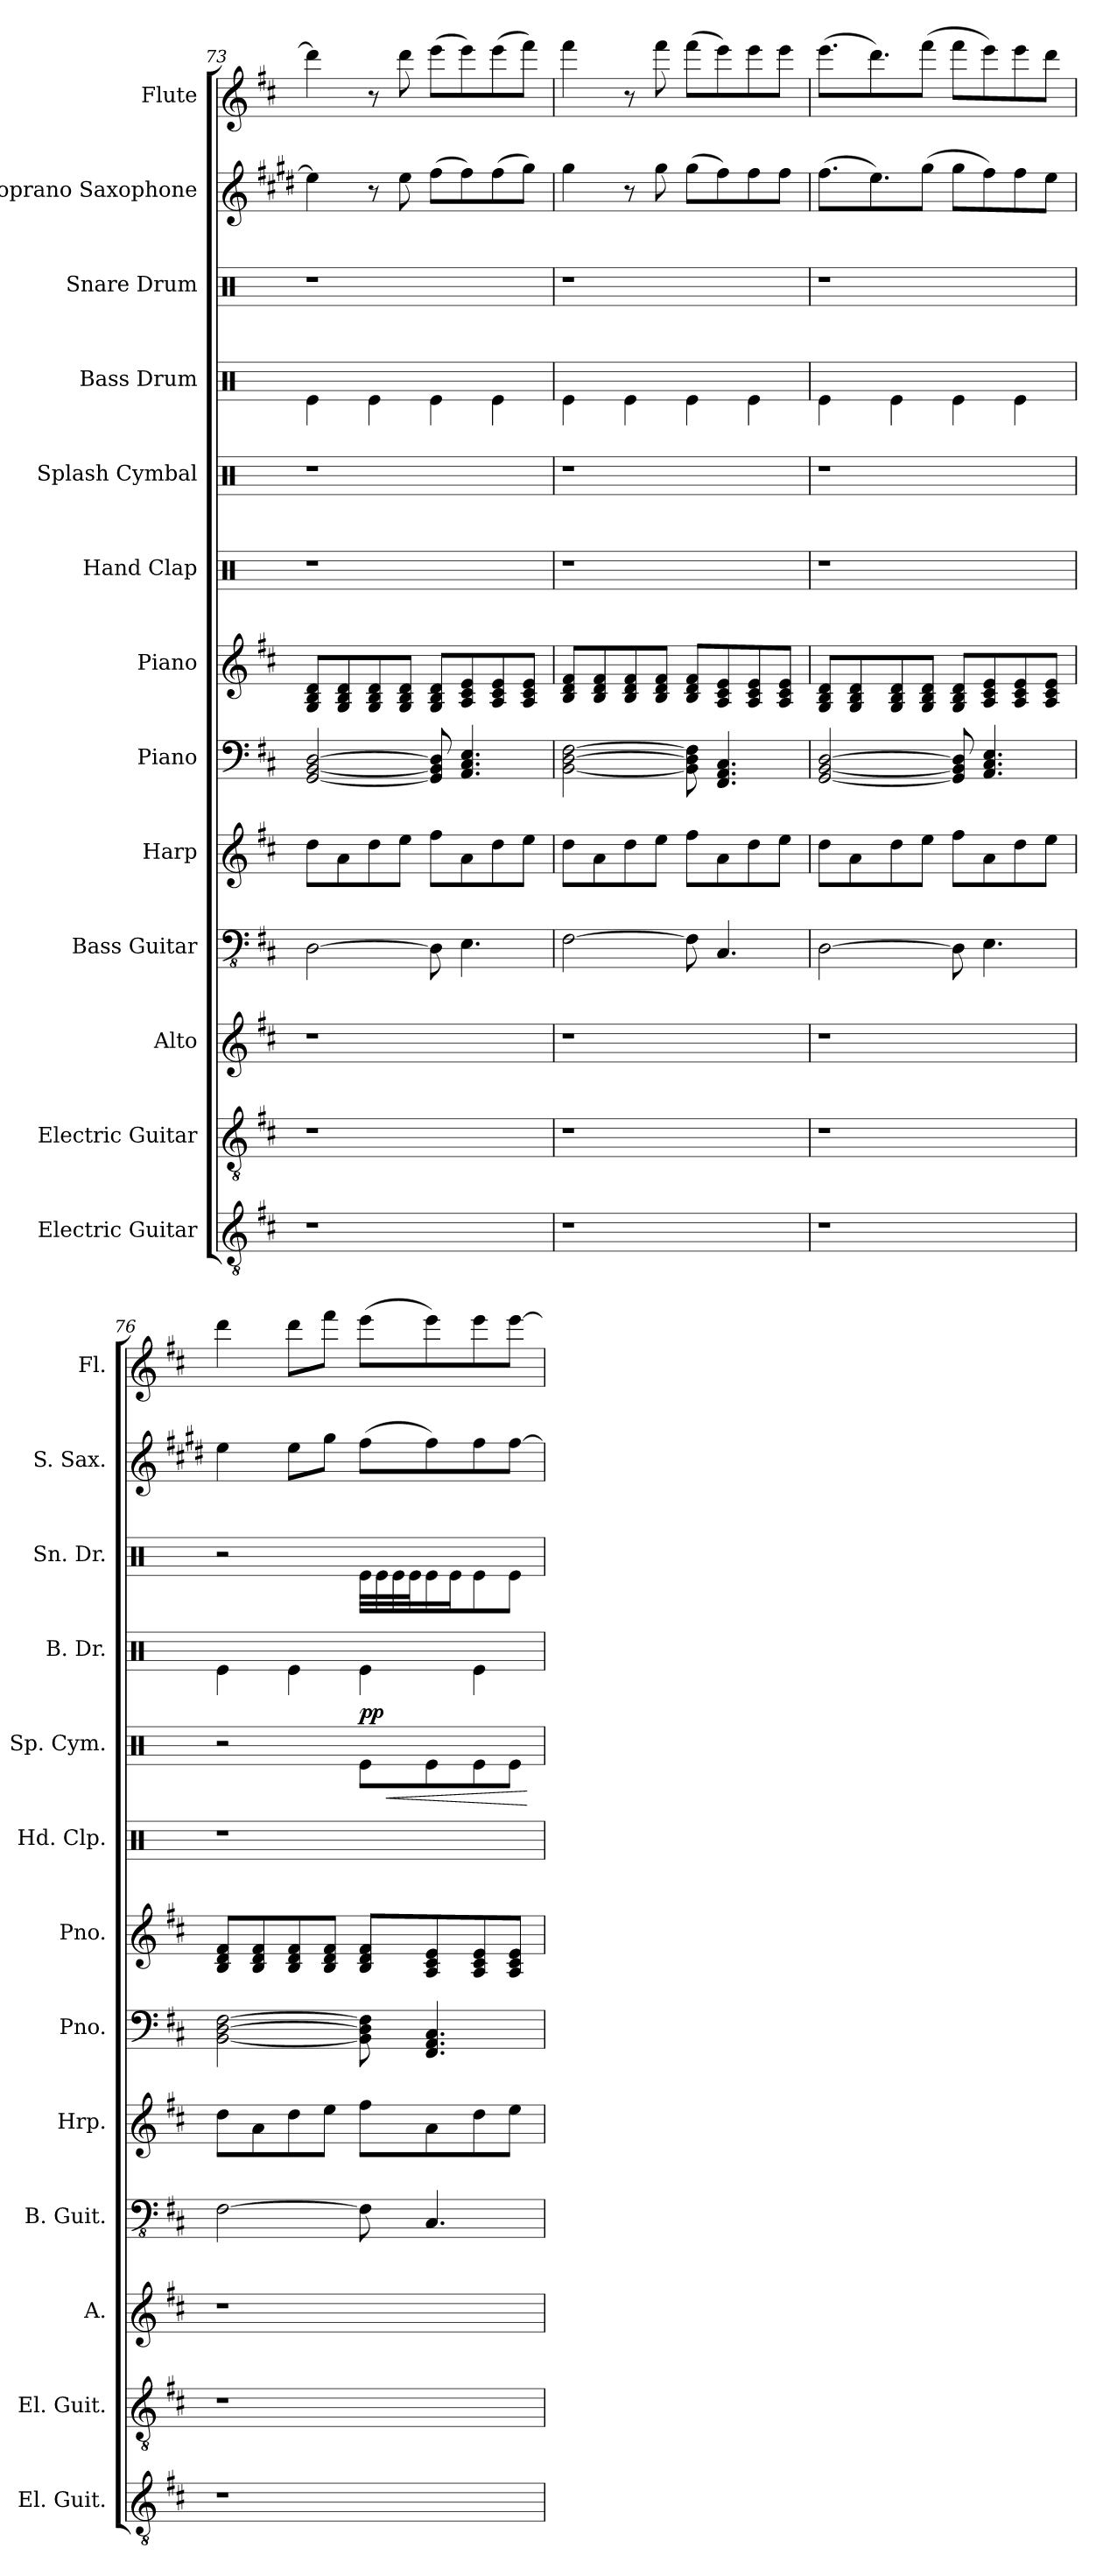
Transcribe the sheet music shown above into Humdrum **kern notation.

**kern	**kern	**kern	**kern	**kern	**kern	**kern	**kern	**kern	**dynam	**kern	**kern	**kern	**kern
*part13	*part12	*part11	*part10	*part9	*part8	*part7	*part6	*part5	*part5	*part4	*part3	*part2	*part1
*staff13	*staff12	*staff11	*staff10	*staff9	*staff8	*staff7	*staff6	*staff5	*staff5	*staff4	*staff3	*staff2	*staff1
*I"Electric Guitar	*I"Electric Guitar	*I"Alto	*I"Bass Guitar	*I"Harp	*I"Piano	*I"Piano	*I"Hand Clap	*I"Splash Cymbal	*	*I"Bass Drum	*I"Snare Drum	*I"Soprano Saxophone	*I"Flute
*I'El. Guit.	*I'El. Guit.	*I'A.	*I'B. Guit.	*I'Hrp.	*I'Pno.	*I'Pno.	*I'Hd. Clp.	*I'Sp. Cym.	*	*I'B. Dr.	*I'Sn. Dr.	*I'S. Sax.	*I'Fl.
*clefGv2	*clefGv2	*clefG2	*clefFv4	*clefG2	*clefF4	*clefG2	*clefX	*clefX	*	*clefX	*clefX	*clefG2	*clefG2
*	*	*	*	*	*	*	*	*	*	*	*	*ITrd1c2	*
*k[f#c#]	*k[f#c#]	*k[f#c#]	*k[f#c#]	*k[f#c#]	*k[f#c#]	*k[f#c#]	*k[]	*k[]	*	*k[]	*k[]	*k[f#c#]	*k[f#c#]
=73	=73	=73	=73	=73	=73	=73	=73	=73	=73	=73	=73	=73	=73
1r	1r	1r	[2DD\	8dd\L	[2GG/ [2BB/ [2D/	8G/ 8B/ 8d/L	1r	1r	.	4Re\	1r	4dd\]	4ddd\]
.	.	.	.	8a\	.	8G/ 8B/ 8d/	.	.	.	.	.	.	.
.	.	.	.	8dd\	.	8G/ 8B/ 8d/	.	.	.	4Re\	.	8r	8r
.	.	.	.	8ee\J	.	8G/ 8B/ 8d/J	.	.	.	.	.	8dd\	8ddd\
.	.	.	8DD\]	8ff#\L	8GG/] 8BB/] 8D/]	8G/ 8B/ 8d/L	.	.	.	4Re\	.	(8ee\L	(8eee\L
.	.	.	4.EE\	8a\	4.AA/ 4.C#/ 4.E/	8A/ 8c#/ 8e/	.	.	.	.	.	8ee\)	8eee\)
.	.	.	.	8dd\	.	8A/ 8c#/ 8e/	.	.	.	4Re\	.	(8ee\	(8eee\
.	.	.	.	8ee\J	.	8A/ 8c#/ 8e/J	.	.	.	.	.	8ff#\J)	8fff#\J)
=74	=74	=74	=74	=74	=74	=74	=74	=74	=74	=74	=74	=74	=74
1r	1r	1r	[2FF#\	8dd\L	[2BB\ [2D\ [2F#\	8B/ 8d/ 8f#/L	1r	1r	.	4Re\	1r	4ff#\	4fff#\
.	.	.	.	8a\	.	8B/ 8d/ 8f#/	.	.	.	.	.	.	.
.	.	.	.	8dd\	.	8B/ 8d/ 8f#/	.	.	.	4Re\	.	8r	8r
.	.	.	.	8ee\J	.	8B/ 8d/ 8f#/J	.	.	.	.	.	8ff#\	8fff#\
.	.	.	8FF#\]	8ff#\L	8BB\] 8D\] 8F#\]	8B/ 8d/ 8f#/L	.	.	.	4Re\	.	(8ff#\L	(8fff#\L
.	.	.	4.CC#/	8a\	4.FF#/ 4.AA/ 4.C#/	8A/ 8c#/ 8e/	.	.	.	.	.	8ee\)	8eee\)
.	.	.	.	8dd\	.	8A/ 8c#/ 8e/	.	.	.	4Re\	.	8ee\	8eee\
.	.	.	.	8ee\J	.	8A/ 8c#/ 8e/J	.	.	.	.	.	8ee\J	8eee\J
=75	=75	=75	=75	=75	=75	=75	=75	=75	=75	=75	=75	=75	=75
1r	1r	1r	[2DD\	8dd\L	[2GG/ [2BB/ [2D/	8G/ 8B/ 8d/L	1r	1r	.	4Re\	1r	(8.ee\L	(8.eee\L
.	.	.	.	8a\	.	8G/ 8B/ 8d/	.	.	.	.	.	.	.
.	.	.	.	.	.	.	.	.	.	.	.	8.dd\)	8.ddd\)
.	.	.	.	8dd\	.	8G/ 8B/ 8d/	.	.	.	4Re\	.	.	.
.	.	.	.	8ee\J	.	8G/ 8B/ 8d/J	.	.	.	.	.	(8ff#\J	(8fff#\J
.	.	.	8DD\]	8ff#\L	8GG/] 8BB/] 8D/]	8G/ 8B/ 8d/L	.	.	.	4Re\	.	8ff#\L	8fff#\L
.	.	.	4.EE\	8a\	4.AA/ 4.C#/ 4.E/	8A/ 8c#/ 8e/	.	.	.	.	.	8ee\)	8eee\)
.	.	.	.	8dd\	.	8A/ 8c#/ 8e/	.	.	.	4Re\	.	8ee\	8eee\
.	.	.	.	8ee\J	.	8A/ 8c#/ 8e/J	.	.	.	.	.	8dd\J	8ddd\J
!!LO:PB:g=z
=76	=76	=76	=76	=76	=76	=76	=76	=76	=76	=76	=76	=76	=76
1r	1r	1r	[2FF#\	8dd\L	[2BB\ [2D\ [2F#\	8B/ 8d/ 8f#/L	1r	2r	.	4Re\	2r	4dd\	4ddd\
.	.	.	.	8a\	.	8B/ 8d/ 8f#/	.	.	.	.	.	.	.
.	.	.	.	8dd\	.	8B/ 8d/ 8f#/	.	.	.	4Re\	.	8dd\L	8ddd\L
.	.	.	.	8ee\J	.	8B/ 8d/ 8f#/J	.	.	.	.	.	8ff#\J	8fff#\J
!	!	!	!	!	!	!	!	!	!LO:HP:b	!	!	!	!
!	!	!	!	!	!	!	!	!	!LO:DY:n=1:a	!	!	!	!
.	.	.	8FF#\]	8ff#\L	8BB\] 8D\] 8F#\]	8B/ 8d/ 8f#/L	.	8Re\L	< pp	4Re\	32Re\LLL	(8ee\L	(8eee\L
.	.	.	.	.	.	.	.	.	.	.	32Re\	.	.
.	.	.	.	.	.	.	.	.	.	.	32Re\	.	.
.	.	.	.	.	.	.	.	.	.	.	32Re\J	.	.
.	.	.	4.CC#/	8a\	4.FF#/ 4.AA/ 4.C#/	8A/ 8c#/ 8e/	.	8Re\	.	.	16Re\	8ee\)	8eee\)
.	.	.	.	.	.	.	.	.	.	.	16Re\J	.	.
.	.	.	.	8dd\	.	8A/ 8c#/ 8e/	.	8Re\	.	4Re\	8Re\	8ee\	8eee\
.	.	.	.	8ee\J	.	8A/ 8c#/ 8e/J	.	8Re\J	.	.	8Re\J	[8ee\J	[8eee\J
.	.	.	.	.	.	.	.	.	[	.	.	.	.
=	=	=	=	=	=	=	=	=	=	=	=	=	=
*-	*-	*-	*-	*-	*-	*-	*-	*-	*-	*-	*-	*-	*-
